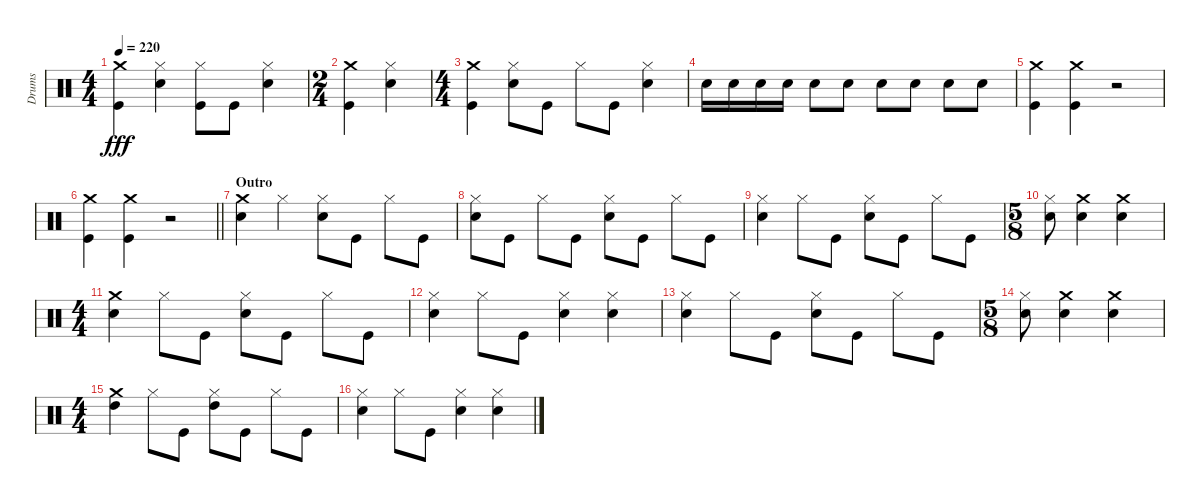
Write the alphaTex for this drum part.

\track ("Drums" "Drums") {instrument percussion}
\staff {score}
\articulation defaults
\ts (4 4)
\tempo 220
\clef neutral
\ks c
("Kick (hit)" "Crash medium (hit)").4{dy fff} ("Snare (hit) 2" "Hi-Hat (closed)").4 ("Kick (hit)" "Hi-Hat (closed)").8 "Kick (hit)".8 ("Hi-Hat (closed)" "Snare (hit) 2").4 |
\ts (2 4)
("Kick (hit)" "Crash medium (hit)").4 ("Snare (hit) 2" "Hi-Hat (closed)").4 |
\ts (4 4)
("Kick (hit)" "Crash medium (hit)").4 ("Snare (hit) 2" "Hi-Hat (closed)").8 "Kick (hit)".8 "Hi-Hat (closed)".8 "Kick (hit)".8 ("Snare (hit) 2" "Hi-Hat (closed)").4 |
"Snare (hit) 2".16 "Snare (hit) 2".16 "Snare (hit) 2".16 "Snare (hit) 2".16 "Snare (hit) 2".8 "Snare (hit) 2".8 "Snare (hit) 2".8 "Snare (hit) 2".8 "Snare (hit) 2".8 "Snare (hit) 2".8 |
("Kick (hit)" "Crash medium (hit)").4 ("Crash medium (hit)" "Kick (hit)").4 r.2 |
\barLineRight lightlight
("Crash medium (hit)" "Kick (hit)").4 ("Crash medium (hit)" "Kick (hit)").4 r.2 |
\section ("" "Outro")
("Snare (hit) 2" "Crash medium (hit)").4 "Hi-Hat (closed)".4 ("Snare (hit) 2" "Hi-Hat (closed)").8 "Kick (hit)".8 "Hi-Hat (closed)".8 "Kick (hit)".8 |
("Snare (hit) 2" "Hi-Hat (closed)").8 "Kick (hit)".8 "Hi-Hat (closed)".8 "Kick (hit)".8 ("Snare (hit) 2" "Hi-Hat (closed)").8 "Kick (hit)".8 "Hi-Hat (closed)".8 "Kick (hit)".8 |
("Snare (hit) 2" "Hi-Hat (closed)").4 "Hi-Hat (closed)".8 "Kick (hit)".8 ("Snare (hit) 2" "Hi-Hat (closed)").8 "Kick (hit)".8 "Hi-Hat (closed)".8 "Kick (hit)".8 |
\ts (5 8)
("Hi-Hat (closed)" "Snare (hit) 2").8 ("Snare (hit) 2" "Crash medium (hit)").4 ("Crash medium (hit)" "Snare (hit) 2").4 |
\ts (4 4)
("Crash medium (hit)" "Snare (hit) 2").4 "Hi-Hat (closed)".8 "Kick (hit)".8 ("Hi-Hat (closed)" "Snare (hit) 2").8 "Kick (hit)".8 "Hi-Hat (closed)".8 "Kick (hit)".8 |
("Snare (hit) 2" "Hi-Hat (closed)").4 "Hi-Hat (closed)".8 "Kick (hit)".8 ("Hi-Hat (closed)" "Snare (hit) 2").4 ("Snare (hit) 2" "Hi-Hat (closed)").4 |
("Snare (hit) 2" "Hi-Hat (closed)").4 "Hi-Hat (closed)".8 "Kick (hit)".8 ("Snare (hit) 2" "Hi-Hat (closed)").8 "Kick (hit)".8 "Hi-Hat (closed)".8 "Kick (hit)".8 |
\ts (5 8)
("Snare (hit) 2" "Hi-Hat (closed)").8 ("Snare (hit) 2" "Crash medium (hit)").4 ("Snare (hit) 2" "Crash medium (hit)").4 |
\ts (4 4)
("High Tom (hit)" "Crash medium (hit)").4 "Hi-Hat (closed)".8 "Kick (hit)".8 ("High Tom (hit)" "Hi-Hat (closed)").8 "Kick (hit)".8 "Hi-Hat (closed)".8 "Kick (hit)".8 |
("Snare (hit) 2" "Hi-Hat (closed)").4 "Hi-Hat (closed)".8 "Kick (hit)".8 ("Hi-Hat (closed)" "Snare (hit) 2").4 ("Snare (hit) 2" "Hi-Hat (closed)").4
